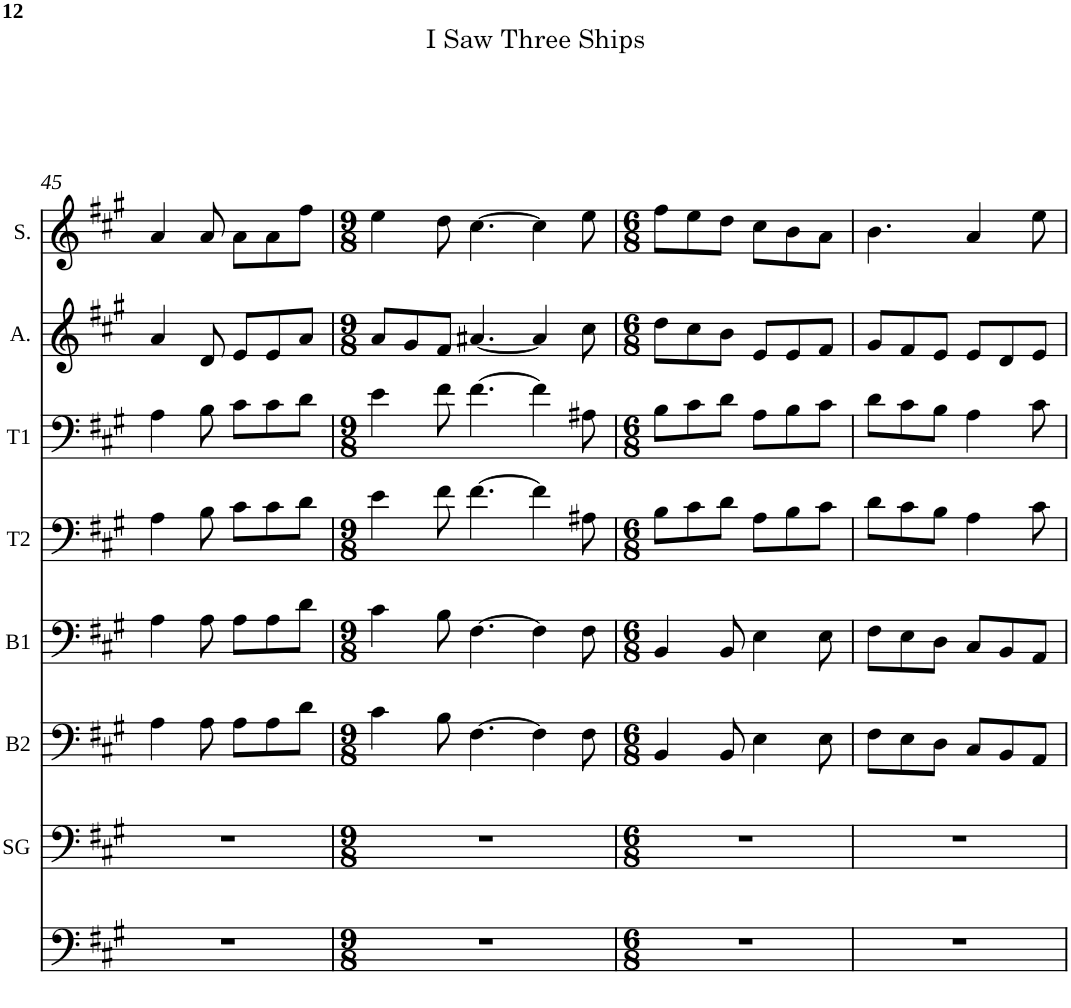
**kern	**kern	**kern	**kern	**kern	**kern	**kern	**kern
*part8	*part7	*part6	*part5	*part4	*part3	*part2	*part1
*staff8	*staff7	*staff6	*staff5	*staff4	*staff3	*staff2	*staff1
*I"Piano	*I"Some Guys	*I"Bass 2	*I"Bass 1	*I"Tenor 2	*I"Tenor 1	*I"Alto	*I"Soprano
*	*I'SG	*I'B2	*I'B1	*I'T2	*I'T1	*I'A.	*I'S.
!!LO:PB:g=z
*clefF4	*clefF4	*clefF4	*clefF4	*clefF4	*clefF4	*clefG2	*clefG2
*k[f#c#g#]	*k[f#c#g#]	*k[f#c#g#]	*k[f#c#g#]	*k[f#c#g#]	*k[f#c#g#]	*k[f#c#g#]	*k[f#c#g#]
*A:	*A:	*A:	*A:	*A:	*A:	*A:	*A:
*M6/8	*M6/8	*M6/8	*M6/8	*M6/8	*M6/8	*M6/8	*M6/8
=45	=45	=45	=45	=45	=45	=45	=45
2.r	2.r	4A\	4A\	4A\	4A\	4a/	4a/
.	.	8A\	8A\	8B\	8B\	8d/	8a/
.	.	8A\L	8A\L	8c#\L	8c#\L	8e/L	8a\L
.	.	8A\	8A\	8c#\	8c#\	8e/	8a\
.	.	8d\J	8d\J	8d\J	8d\J	8a/J	8ff#\J
=46	=46	=46	=46	=46	=46	=46	=46
*M9/8	*M9/8	*M9/8	*M9/8	*M9/8	*M9/8	*M9/8	*M9/8
8%9r	8%9r	4c#\	4c#\	4e\	4e\	8a/L	4ee\
.	.	.	.	.	.	8g#/	.
.	.	8B\	8B\	8f#\	8f#\	8f#/J	8dd\
.	.	[4.F#\	[4.F#\	[4.f#\	[4.f#\	[4.a#X/	[4.cc#\
.	.	4F#\]	4F#\]	4f#\]	4f#\]	4a#/]	4cc#\]
.	.	8F#\	8F#\	8A#X\	8A#X\	8cc#\	8ee\
=47	=47	=47	=47	=47	=47	=47	=47
*M6/8	*M6/8	*M6/8	*M6/8	*M6/8	*M6/8	*M6/8	*M6/8
2.r	2.r	4BB/	4BB/	8B\L	8B\L	8dd\L	8ff#\L
.	.	.	.	8c#\	8c#\	8cc#\	8ee\
.	.	8BB/	8BB/	8d\J	8d\J	8b\J	8dd\J
.	.	4E\	4E\	8A\L	8A\L	8e/L	8cc#\L
.	.	.	.	8B\	8B\	8e/	8b\
.	.	8E\	8E\	8c#\J	8c#\J	8f#/J	8a\J
=48	=48	=48	=48	=48	=48	=48	=48
2.r	2.r	8F#\L	8F#\L	8d\L	8d\L	8g#/L	4.b\
.	.	8E\	8E\	8c#\	8c#\	8f#/	.
.	.	8D\J	8D\J	8B\J	8B\J	8e/J	.
.	.	8C#/L	8C#/L	4A\	4A\	8e/L	4a/
.	.	8BB/	8BB/	.	.	8d/	.
.	.	8AA/J	8AA/J	8c#\	8c#\	8e/J	8ee\
=	=	=	=	=	=	=	=
*-	*-	*-	*-	*-	*-	*-	*-
